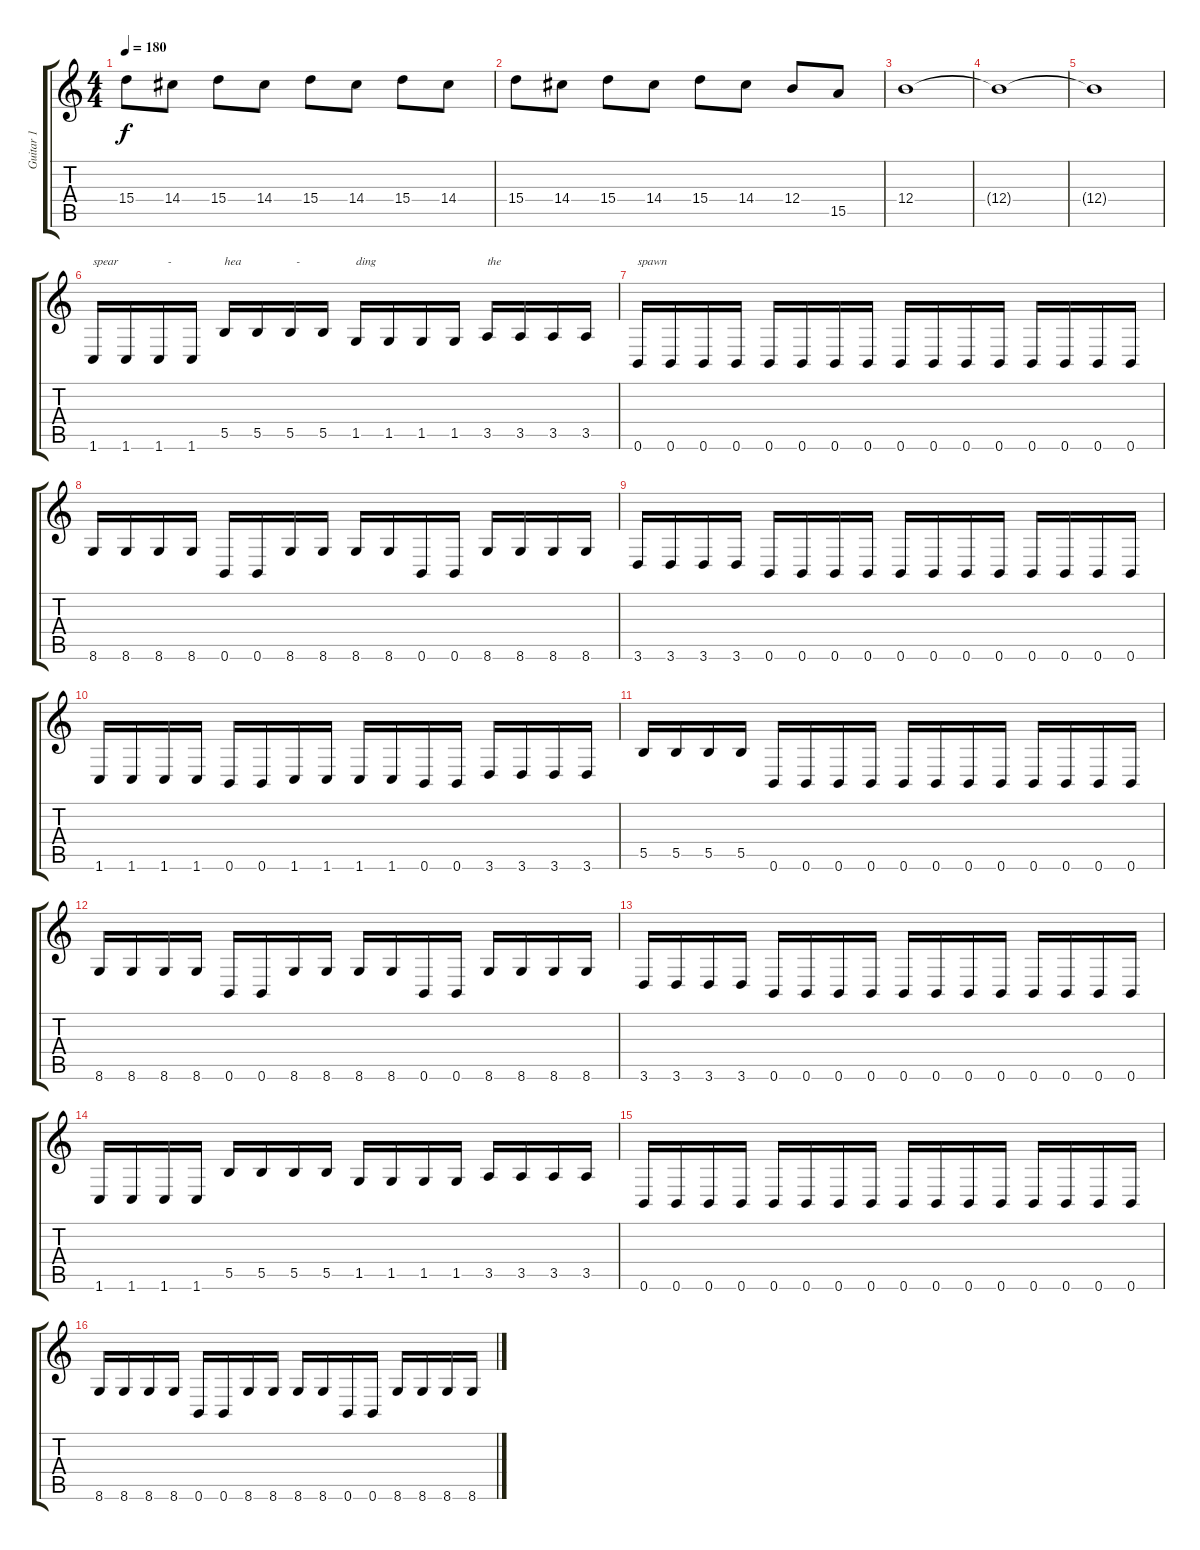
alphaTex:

\track ("Guitar 1" "Guitar 1") {instrument distortionguitar}
\staff {score tabs}
\tuning (Db4 Ab3 E3 B2 Gb2 B1) {hide}
\ts (4 4)
\tempo 180
\clef g2
\ks c
15.4.8{dy f} 14.4.8 15.4.8 14.4.8 15.4.8 14.4.8 15.4.8 14.4.8 |
15.4.8 14.4.8 15.4.8 14.4.8 15.4.8 14.4.8 12.4.8 15.5.8 |
12.4.1 |
12.4{t}.1 |
12.4{t}.1 |
1.6.16{txt "spear"} 1.6.16 1.6.16{txt "   -"} 1.6.16 5.5.16{txt "hea"} 5.5.16 5.5.16{txt "  -"} 5.5.16 1.5.16{txt "ding"} 1.5.16 1.5.16 1.5.16 3.5.16{txt "the"} 3.5.16 3.5.16 3.5.16 |
0.6.16{txt "spawn"} 0.6.16 0.6.16 0.6.16 0.6.16 0.6.16 0.6.16 0.6.16 0.6.16 0.6.16 0.6.16 0.6.16 0.6.16 0.6.16 0.6.16 0.6.16 |
8.6.16 8.6.16 8.6.16 8.6.16 0.6.16 0.6.16 8.6.16 8.6.16 8.6.16 8.6.16 0.6.16 0.6.16 8.6.16 8.6.16 8.6.16 8.6.16 |
3.6.16 3.6.16 3.6.16 3.6.16 0.6.16 0.6.16 0.6.16 0.6.16 0.6.16 0.6.16 0.6.16 0.6.16 0.6.16 0.6.16 0.6.16 0.6.16 |
1.6.16 1.6.16 1.6.16 1.6.16 0.6.16 0.6.16 1.6.16 1.6.16 1.6.16 1.6.16 0.6.16 0.6.16 3.6.16 3.6.16 3.6.16 3.6.16 |
5.5.16 5.5.16 5.5.16 5.5.16 0.6.16 0.6.16 0.6.16 0.6.16 0.6.16 0.6.16 0.6.16 0.6.16 0.6.16 0.6.16 0.6.16 0.6.16 |
8.6.16 8.6.16 8.6.16 8.6.16 0.6.16 0.6.16 8.6.16 8.6.16 8.6.16 8.6.16 0.6.16 0.6.16 8.6.16 8.6.16 8.6.16 8.6.16 |
3.6.16 3.6.16 3.6.16 3.6.16 0.6.16 0.6.16 0.6.16 0.6.16 0.6.16 0.6.16 0.6.16 0.6.16 0.6.16 0.6.16 0.6.16 0.6.16 |
1.6.16 1.6.16 1.6.16 1.6.16 5.5.16 5.5.16 5.5.16 5.5.16 1.5.16 1.5.16 1.5.16 1.5.16 3.5.16 3.5.16 3.5.16 3.5.16 |
0.6.16 0.6.16 0.6.16 0.6.16 0.6.16 0.6.16 0.6.16 0.6.16 0.6.16 0.6.16 0.6.16 0.6.16 0.6.16 0.6.16 0.6.16 0.6.16 |
8.6.16 8.6.16 8.6.16 8.6.16 0.6.16 0.6.16 8.6.16 8.6.16 8.6.16 8.6.16 0.6.16 0.6.16 8.6.16 8.6.16 8.6.16 8.6.16
